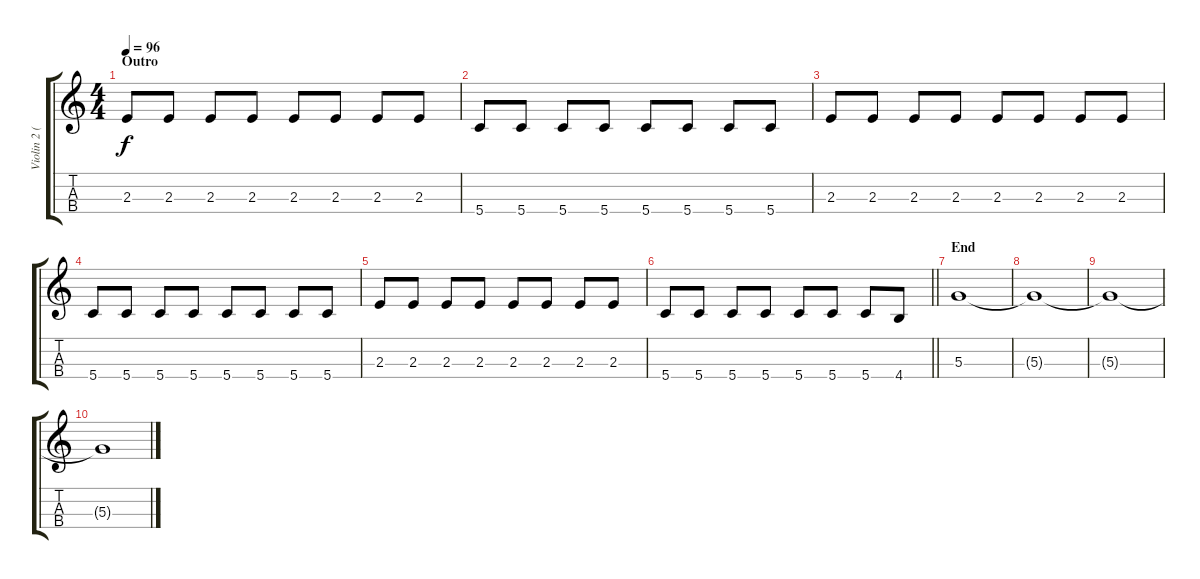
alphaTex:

\track ("Violin 2 (Strings)" "Violin 2 (") {instrument stringensemble1}
\staff {score tabs}
\tuning (E5 A4 D4 G3) {hide}
\ts (4 4)
\section ("" "Outro")
\tempo 96
\clef g2
\ks c
2.3.8{dy f} 2.3.8 2.3.8 2.3.8 2.3.8 2.3.8 2.3.8 2.3.8 |
5.4.8 5.4.8 5.4.8 5.4.8 5.4.8 5.4.8 5.4.8 5.4.8 |
2.3.8 2.3.8 2.3.8 2.3.8 2.3.8 2.3.8 2.3.8 2.3.8 |
5.4.8 5.4.8 5.4.8 5.4.8 5.4.8 5.4.8 5.4.8 5.4.8 |
2.3.8 2.3.8 2.3.8 2.3.8 2.3.8 2.3.8 2.3.8 2.3.8 |
\barLineRight lightlight
5.4.8 5.4.8 5.4.8 5.4.8 5.4.8 5.4.8 5.4.8 4.4.8 |
\section ("" "End")
5.3.1 |
5.3{t}.1 |
5.3{t}.1 |
5.3{t}.1
